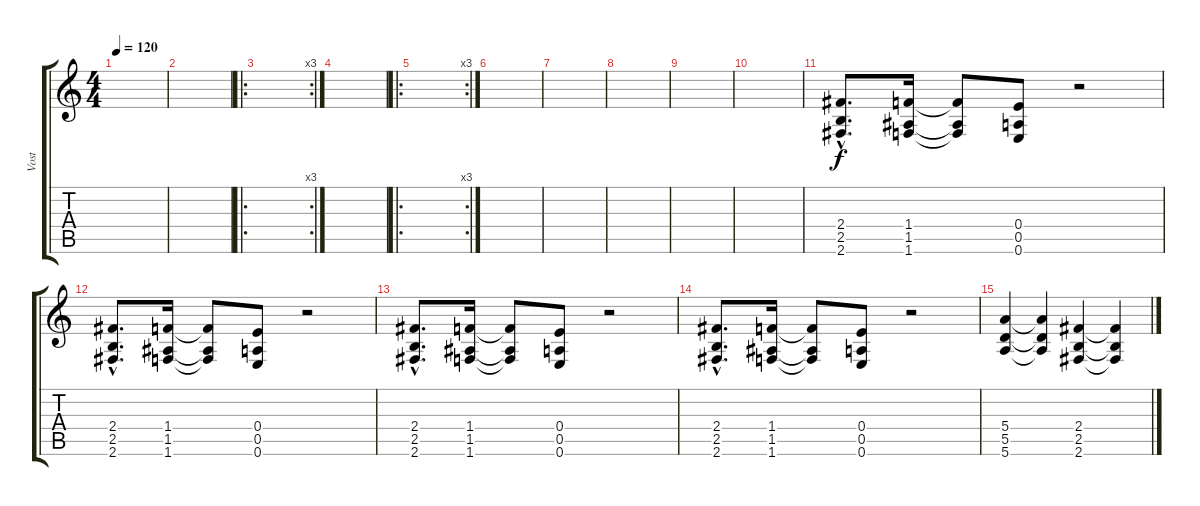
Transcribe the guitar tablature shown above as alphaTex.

\track ("Vost" "Vost") {instrument overdrivenguitar}
\staff {score tabs}
\tuning (E4 B3 G3 E3 A2 E2) {hide}
\ts (4 4)
\tempo 120
\clef g2
\ks c
|
|
\ro
\rc 3
|
|
\ro
\rc 3
|
|
|
|
|
|
(2.4{hac} 2.5{hac} 2.6{hac}).8{d volume 9} (1.4 1.5 1.6).16 (1.4{t} 1.5{t} 1.6{t}).8 (0.4 0.5 0.6).8 r.2 |
(2.4{hac} 2.5{hac} 2.6{hac}).8{d} (1.4 1.5 1.6).16 (1.4{t} 1.5{t} 1.6{t}).8 (0.4 0.5 0.6).8 r.2 |
(2.4{hac} 2.5{hac} 2.6{hac}).8{d} (1.4 1.5 1.6).16 (1.4{t} 1.5{t} 1.6{t}).8 (0.4 0.5 0.6).8 r.2 |
(2.4{hac} 2.5{hac} 2.6{hac}).8{d} (1.4 1.5 1.6).16 (1.4{t} 1.5{t} 1.6{t}).8 (0.4 0.5 0.6).8 r.2 |
(5.4 5.5 5.6).4 (5.4{t} 5.5{t} 5.6{t}).4 (2.4 2.5 2.6).4 (2.4{t} 2.5{t} 2.6{t}).4
